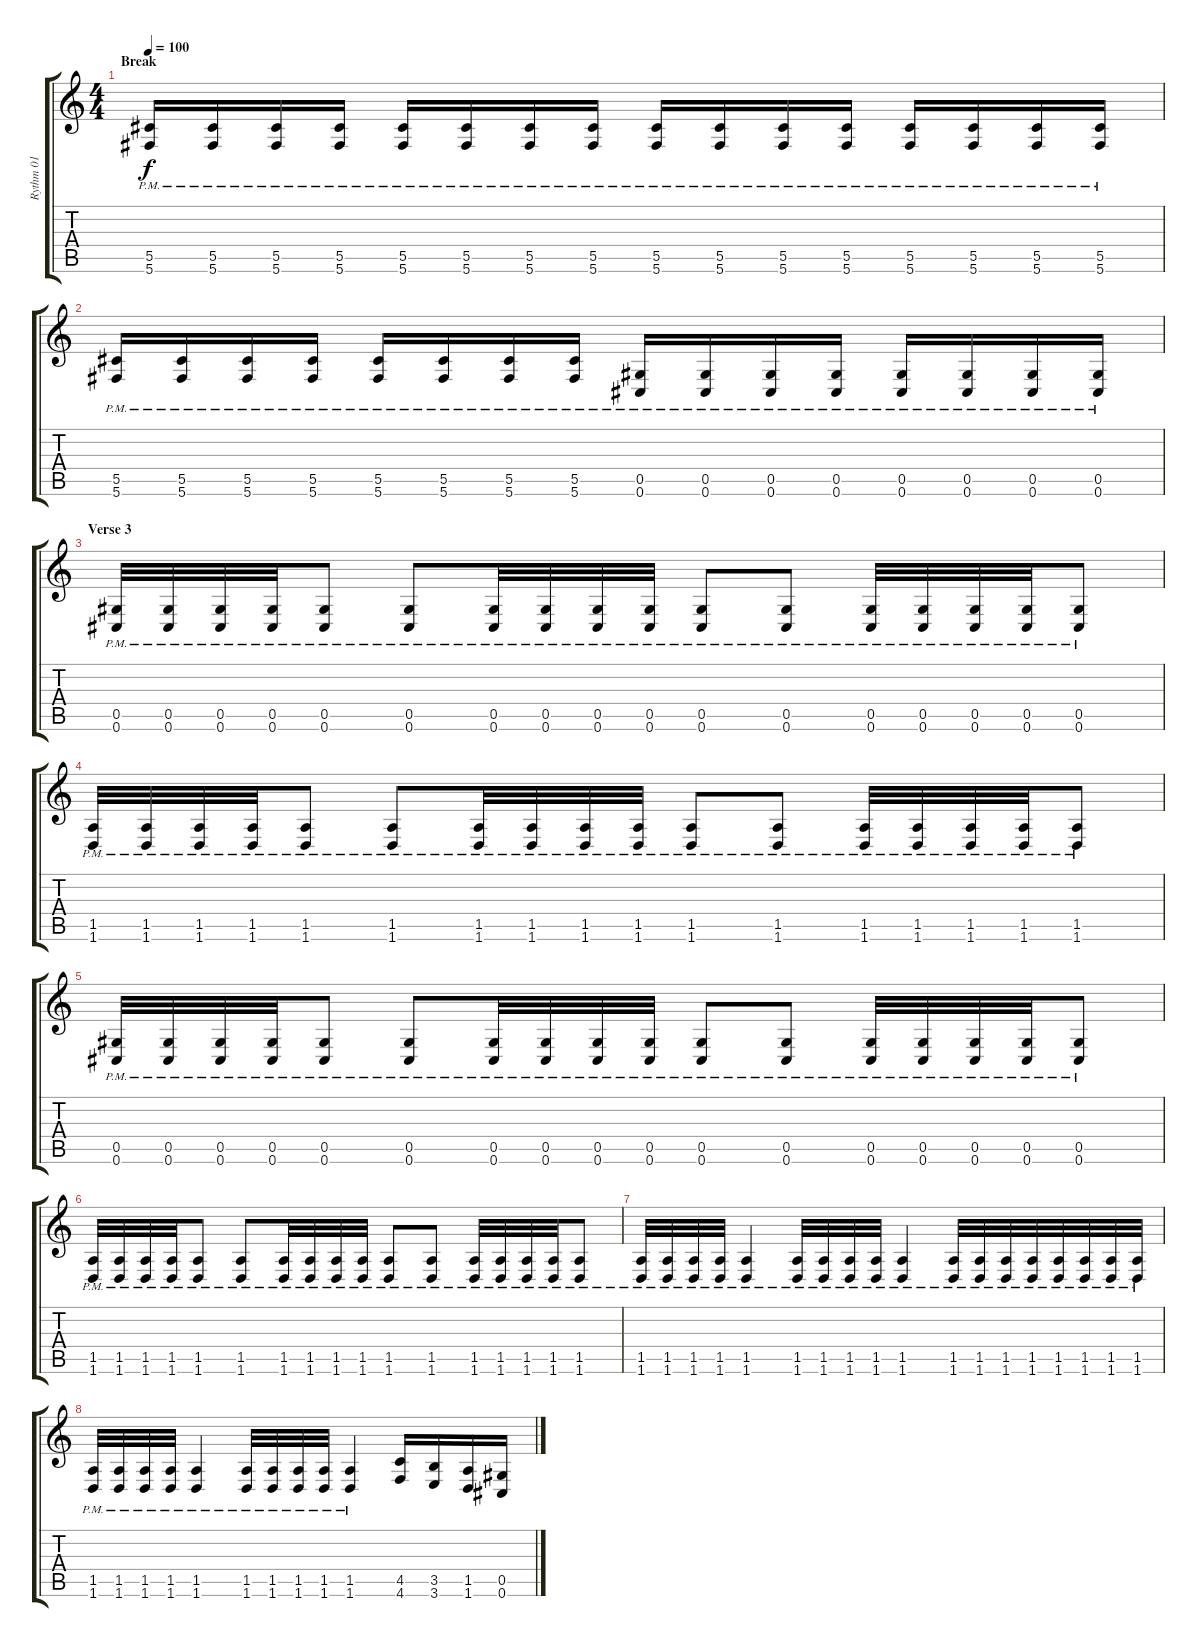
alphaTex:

\track ("Rythm 01" "Rythm 01") {instrument distortionguitar}
\staff {score tabs}
\tuning (Eb4 Bb3 Gb3 Db3 Ab2 Db2) {hide}
\ts (4 4)
\section ("" "Break")
\tempo 100
\clef g2
\ks c
(5.5{pm} 5.6{pm}).16{dy f} (5.5{pm} 5.6{pm}).16 (5.5{pm} 5.6{pm}).16 (5.5{pm} 5.6{pm}).16 (5.5{pm} 5.6{pm}).16 (5.5{pm} 5.6{pm}).16 (5.5{pm} 5.6{pm}).16 (5.5{pm} 5.6{pm}).16 (5.5{pm} 5.6{pm}).16 (5.5{pm} 5.6{pm}).16 (5.5{pm} 5.6{pm}).16 (5.5{pm} 5.6{pm}).16 (5.5{pm} 5.6{pm}).16 (5.5{pm} 5.6{pm}).16 (5.5{pm} 5.6{pm}).16 (5.5{pm} 5.6{pm}).16 |
(5.5{pm} 5.6{pm}).16 (5.5{pm} 5.6{pm}).16 (5.5{pm} 5.6{pm}).16 (5.5{pm} 5.6{pm}).16 (5.5{pm} 5.6{pm}).16 (5.5{pm} 5.6{pm}).16 (5.5{pm} 5.6{pm}).16 (5.5{pm} 5.6{pm}).16 (0.5{pm} 0.6{pm}).16 (0.5{pm} 0.6{pm}).16 (0.5{pm} 0.6{pm}).16 (0.5{pm} 0.6{pm}).16 (0.5{pm} 0.6{pm}).16 (0.5{pm} 0.6{pm}).16 (0.5{pm} 0.6{pm}).16 (0.5{pm} 0.6{pm}).16 |
\section ("" "Verse 3")
(0.5{pm} 0.6{pm}).32 (0.5{pm} 0.6{pm}).32 (0.5{pm} 0.6{pm}).32 (0.5{pm} 0.6{pm}).32 (0.5{pm} 0.6{pm}).8 (0.5{pm} 0.6{pm}).8 (0.5{pm} 0.6{pm}).32 (0.5{pm} 0.6{pm}).32 (0.5{pm} 0.6{pm}).32 (0.5{pm} 0.6{pm}).32 (0.5{pm} 0.6{pm}).8 (0.5{pm} 0.6{pm}).8 (0.5{pm} 0.6{pm}).32 (0.5{pm} 0.6{pm}).32 (0.5{pm} 0.6{pm}).32 (0.5{pm} 0.6{pm}).32 (0.5{pm} 0.6{pm}).8 |
(1.5{pm} 1.6{pm}).32 (1.5{pm} 1.6{pm}).32 (1.5{pm} 1.6{pm}).32 (1.5{pm} 1.6{pm}).32 (1.5{pm} 1.6{pm}).8 (1.5{pm} 1.6{pm}).8 (1.5{pm} 1.6{pm}).32 (1.5{pm} 1.6{pm}).32 (1.5{pm} 1.6{pm}).32 (1.5{pm} 1.6{pm}).32 (1.5{pm} 1.6{pm}).8 (1.5{pm} 1.6{pm}).8 (1.5{pm} 1.6{pm}).32 (1.5{pm} 1.6{pm}).32 (1.5{pm} 1.6{pm}).32 (1.5{pm} 1.6{pm}).32 (1.5{pm} 1.6{pm}).8 |
(0.5{pm} 0.6{pm}).32 (0.5{pm} 0.6{pm}).32 (0.5{pm} 0.6{pm}).32 (0.5{pm} 0.6{pm}).32 (0.5{pm} 0.6{pm}).8 (0.5{pm} 0.6{pm}).8 (0.5{pm} 0.6{pm}).32 (0.5{pm} 0.6{pm}).32 (0.5{pm} 0.6{pm}).32 (0.5{pm} 0.6{pm}).32 (0.5{pm} 0.6{pm}).8 (0.5{pm} 0.6{pm}).8 (0.5{pm} 0.6{pm}).32 (0.5{pm} 0.6{pm}).32 (0.5{pm} 0.6{pm}).32 (0.5{pm} 0.6{pm}).32 (0.5{pm} 0.6{pm}).8 |
(1.5{pm} 1.6{pm}).32 (1.5{pm} 1.6{pm}).32 (1.5{pm} 1.6{pm}).32 (1.5{pm} 1.6{pm}).32 (1.5{pm} 1.6{pm}).8 (1.5{pm} 1.6{pm}).8 (1.5{pm} 1.6{pm}).32 (1.5{pm} 1.6{pm}).32 (1.5{pm} 1.6{pm}).32 (1.5{pm} 1.6{pm}).32 (1.5{pm} 1.6{pm}).8 (1.5{pm} 1.6{pm}).8 (1.5{pm} 1.6{pm}).32 (1.5{pm} 1.6{pm}).32 (1.5{pm} 1.6{pm}).32 (1.5{pm} 1.6{pm}).32 (1.5{pm} 1.6{pm}).8 |
(1.5{pm} 1.6{pm}).32 (1.5{pm} 1.6{pm}).32 (1.5{pm} 1.6{pm}).32 (1.5{pm} 1.6{pm}).32 (1.5{pm} 1.6{pm}).4 (1.5{pm} 1.6{pm}).32 (1.5{pm} 1.6{pm}).32 (1.5{pm} 1.6{pm}).32 (1.5{pm} 1.6{pm}).32 (1.5{pm} 1.6{pm}).4 (1.5{pm} 1.6{pm}).32 (1.5{pm} 1.6{pm}).32 (1.5{pm} 1.6{pm}).32 (1.5{pm} 1.6{pm}).32 (1.5{pm} 1.6{pm}).32 (1.5{pm} 1.6{pm}).32 (1.5{pm} 1.6{pm}).32 (1.5{pm} 1.6{pm}).32 |
(1.5{pm} 1.6{pm}).32 (1.5{pm} 1.6{pm}).32 (1.5{pm} 1.6{pm}).32 (1.5{pm} 1.6{pm}).32 (1.5{pm} 1.6{pm}).4 (1.5{pm} 1.6{pm}).32 (1.5{pm} 1.6{pm}).32 (1.5{pm} 1.6{pm}).32 (1.5{pm} 1.6{pm}).32 (1.5{pm} 1.6{pm}).4 (4.5 4.6).16 (3.5 3.6).16 (1.5 1.6).16 (0.5 0.6).16
